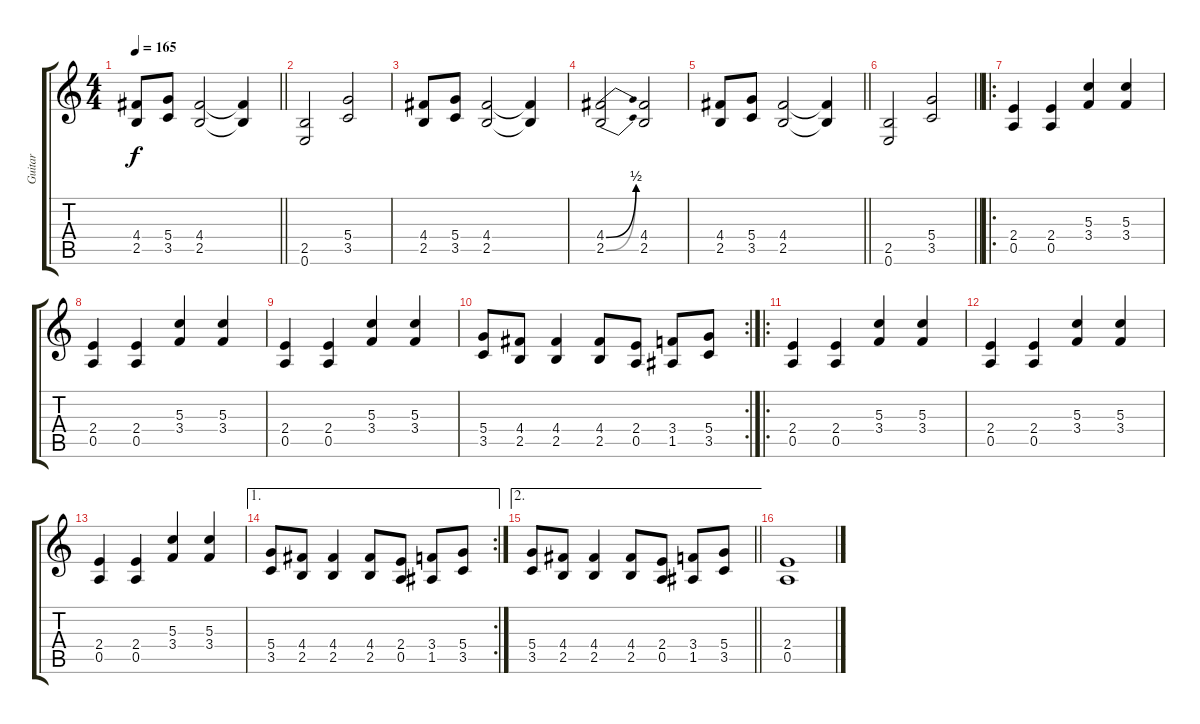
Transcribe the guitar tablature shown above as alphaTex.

\track ("Guitar" "Guitar") {instrument distortionguitar}
\staff {score tabs}
\tuning (E4 B3 G3 D3 A2 E2) {hide}
\ts (4 4)
\tempo 165
\clef g2
\barLineRight lightlight
\ks c
(4.4 2.5).8{dy f} (5.4 3.5).8 (4.4 2.5).2 (4.4{t} 2.5{t}).4 |
(2.5 0.6).2 (5.4 3.5).2 |
(4.4 2.5).8 (5.4 3.5).8 (4.4 2.5).2 (4.4{t} 2.5{t}).4 |
(4.4{be (bend 0 0 60 2)} 2.5{be (bend 0 0 60 2)}).2 (4.4 2.5).2 |
\barLineRight lightlight
(4.4 2.5).8 (5.4 3.5).8 (4.4 2.5).2 (4.4{t} 2.5{t}).4 |
\barLineRight lightlight
(2.5 0.6).2 (5.4 3.5).2 |
\ro
(2.4 0.5).4 (2.4 0.5).4 (5.3 3.4).4 (5.3 3.4).4 |
(2.4 0.5).4 (2.4 0.5).4 (5.3 3.4).4 (5.3 3.4).4 |
(2.4 0.5).4 (2.4 0.5).4 (5.3 3.4).4 (5.3 3.4).4 |
\rc 2
(5.4 3.5).8 (4.4 2.5).8 (4.4 2.5).4 (4.4 2.5).8 (2.4 0.5).8 (3.4 1.5).8 (5.4 3.5).8 |
\ro
(2.4 0.5).4 (2.4 0.5).4 (5.3 3.4).4 (5.3 3.4).4 |
(2.4 0.5).4 (2.4 0.5).4 (5.3 3.4).4 (5.3 3.4).4 |
(2.4 0.5).4 (2.4 0.5).4 (5.3 3.4).4 (5.3 3.4).4 |
\ae 1
\rc 2
(5.4 3.5).8 (4.4 2.5).8 (4.4 2.5).4 (4.4 2.5).8 (2.4 0.5).8 (3.4 1.5).8 (5.4 3.5).8 |
\ae 2
\barLineRight lightlight
(5.4 3.5).8 (4.4 2.5).8 (4.4 2.5).4 (4.4 2.5).8 (2.4 0.5).8 (3.4 1.5).8 (5.4 3.5).8 |
(2.4 0.5).1
